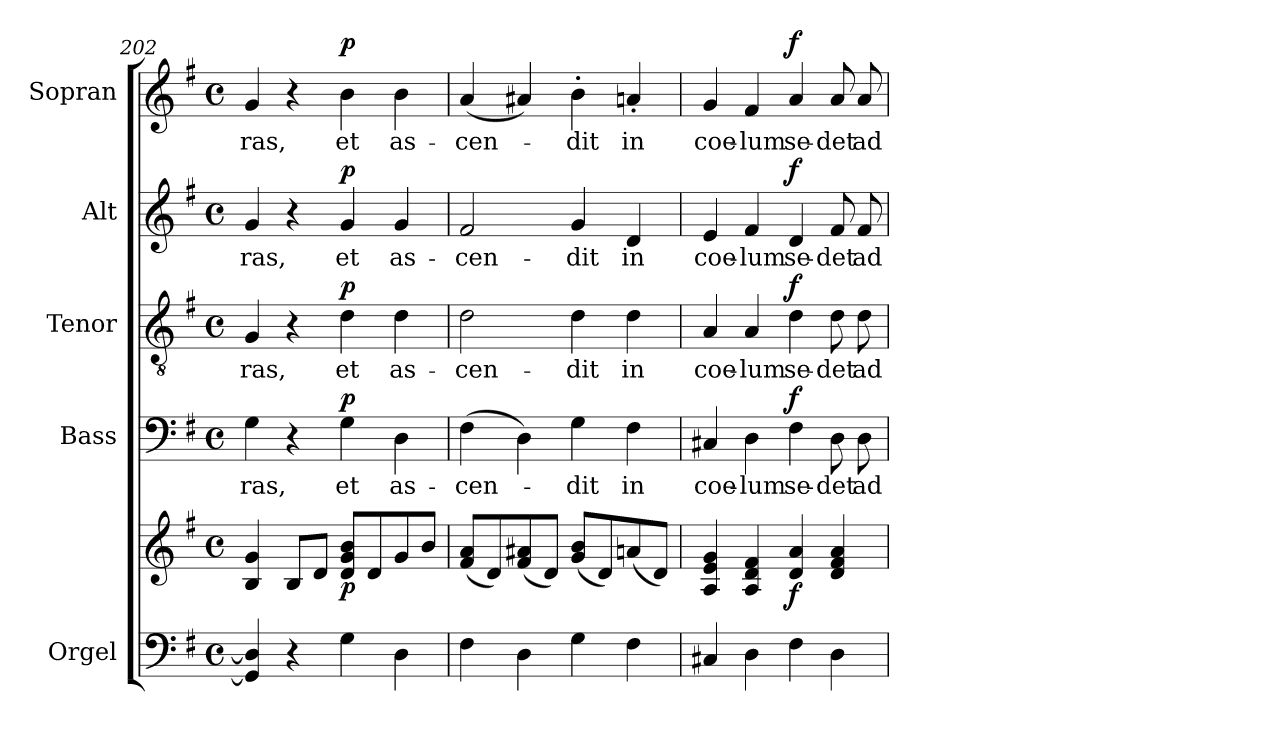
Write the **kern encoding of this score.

**kern	**kern	**dynam	**kern	**text	**dynam	**kern	**text	**dynam	**kern	**text	**dynam	**kern	**text	**dynam
*part5	*part5	*part5	*part4	*part4	*part4	*part3	*part3	*part3	*part2	*part2	*part2	*part1	*part1	*part1
*staff6	*staff5	*staff5/6	*staff4	*staff4	*staff4	*staff3	*staff3	*staff3	*staff2	*staff2	*staff2	*staff1	*staff1	*staff1
*I"Orgel	*	*	*I"Bass	*	*	*I"Tenor	*	*	*I"Alt	*	*	*I"Sopran	*	*
*I'Org.	*	*	*I'B.	*	*	*I'T.	*	*	*I'A.	*	*	*I'S.	*	*
*clefF4	*clefG2	*	*clefF4	*	*	*clefGv2	*	*	*clefG2	*	*	*clefG2	*	*
*k[f#]	*k[f#]	*	*k[f#]	*	*	*k[f#]	*	*	*k[f#]	*	*	*k[f#]	*	*
*G:	*G:	*	*G:	*	*	*G:	*	*	*G:	*	*	*G:	*	*
*M4/4	*M4/4	*	*M4/4	*	*	*M4/4	*	*	*M4/4	*	*	*M4/4	*	*
*met(c)	*met(c)	*	*met(c)	*	*	*met(c)	*	*	*met(c)	*	*	*met(c)	*	*
=202	=202	=202	=202	=202	=202	=202	=202	=202	=202	=202	=202	=202	=202	=202
!	!	!	!	!LO:LY:b	!	!	!LO:LY:b	!	!	!LO:LY:b	!	!	!LO:LY:b	!
4GG/] 4D/]	4B/ 4g/	.	4G\	-ras,	.	4G/	-ras,	.	4g/	-ras,	.	4g/	-ras,	.
4r	8B/L	.	4r	.	.	4r	.	.	4r	.	.	4r	.	.
.	8d/J	.	.	.	.	.	.	.	.	.	.	.	.	.
!	!	!LO:DY:b	!	!LO:LY:b	!LO:DY:a	!	!LO:LY:b	!LO:DY:a	!	!LO:LY:b	!LO:DY:a	!	!LO:LY:b	!LO:DY:a
4G\	8d/ 8g/ 8b/L	p	4G\	et	p	4d\	et	p	4g/	et	p	4b\	et	p
.	8d/	.	.	.	.	.	.	.	.	.	.	.	.	.
!	!	!	!	!LO:LY:b	!	!	!LO:LY:b	!	!	!LO:LY:b	!	!	!LO:LY:b	!
4D\	8g/	.	4D\	as-	.	4d\	as-	.	4g/	as-	.	4b\	as-	.
.	8b/J	.	.	.	.	.	.	.	.	.	.	.	.	.
!!LO:LB:g=z
=203	=203	=203	=203	=203	=203	=203	=203	=203	=203	=203	=203	=203	=203	=203
!	!	!	!	!LO:LY:b	!	!	!LO:LY:b	!	!	!LO:LY:b	!	!	!LO:LY:b	!
4F#\	(<8f#/ 8a/L	.	(>4F#\	-cen-	.	2d\	-cen-	.	2f#/	-cen-	.	(<4a/	-cen-	.
.	8d/)	.	.	.	.	.	.	.	.	.	.	.	.	.
4D\	(<8f#/ 8a#X/	.	4D\)	.	.	.	.	.	.	.	.	4a#X/)	.	.
.	8d/J)	.	.	.	.	.	.	.	.	.	.	.	.	.
!	!	!	!	!LO:LY:b	!	!	!LO:LY:b	!	!	!LO:LY:b	!	!	!LO:LY:b	!
4G\	(<8g/ 8b/L	.	4G\	-dit	.	4d\	-dit	.	4g/	-dit	.	4b'>\	-dit	.
.	8d/)	.	.	.	.	.	.	.	.	.	.	.	.	.
!	!	!	!	!LO:LY:b	!	!	!LO:LY:b	!	!	!LO:LY:b	!	!	!LO:LY:b	!
4F#\	(<8an/	.	4F#\	in	.	4d\	in	.	4d/	in	.	4an'</	in	.
.	8d/J)	.	.	.	.	.	.	.	.	.	.	.	.	.
=204	=204	=204	=204	=204	=204	=204	=204	=204	=204	=204	=204	=204	=204	=204
!	!	!	!	!LO:LY:b	!	!	!LO:LY:b	!	!	!LO:LY:b	!	!	!LO:LY:b	!
4C#X/	4A/ 4e/ 4g/	.	4C#X/	coe-	.	4A/	coe-	.	4e/	coe-	.	4g/	coe-	.
!	!	!	!	!LO:LY:b	!	!	!LO:LY:b	!	!	!LO:LY:b	!	!	!LO:LY:b	!
4D\	4A/ 4d/ 4f#/	.	4D\	-lum	.	4A/	-lum	.	4f#/	-lum	.	4f#/	-lum	.
!	!	!LO:DY:b	!	!LO:LY:b	!LO:DY:a	!	!LO:LY:b	!LO:DY:a	!	!LO:LY:b	!LO:DY:a	!	!LO:LY:b	!LO:DY:a
4F#\	4d/ 4a/	f	4F#\	se-	f	4d\	se-	f	4d/	se-	f	4a/	se-	f
!	!	!	!	!LO:LY:b	!	!	!LO:LY:b	!	!	!LO:LY:b	!	!	!LO:LY:b	!
4D\	4d/ 4f#/ 4a/	.	8D\	-det	.	8d\	-det	.	8f#/	-det	.	8a/	-det	.
!	!	!	!	!LO:LY:b	!	!	!LO:LY:b	!	!	!LO:LY:b	!	!	!LO:LY:b	!
.	.	.	8D\	ad	.	8d\	ad	.	8f#/	ad	.	8a/	ad	.
=	=	=	=	=	=	=	=	=	=	=	=	=	=	=
*-	*-	*-	*-	*-	*-	*-	*-	*-	*-	*-	*-	*-	*-	*-
